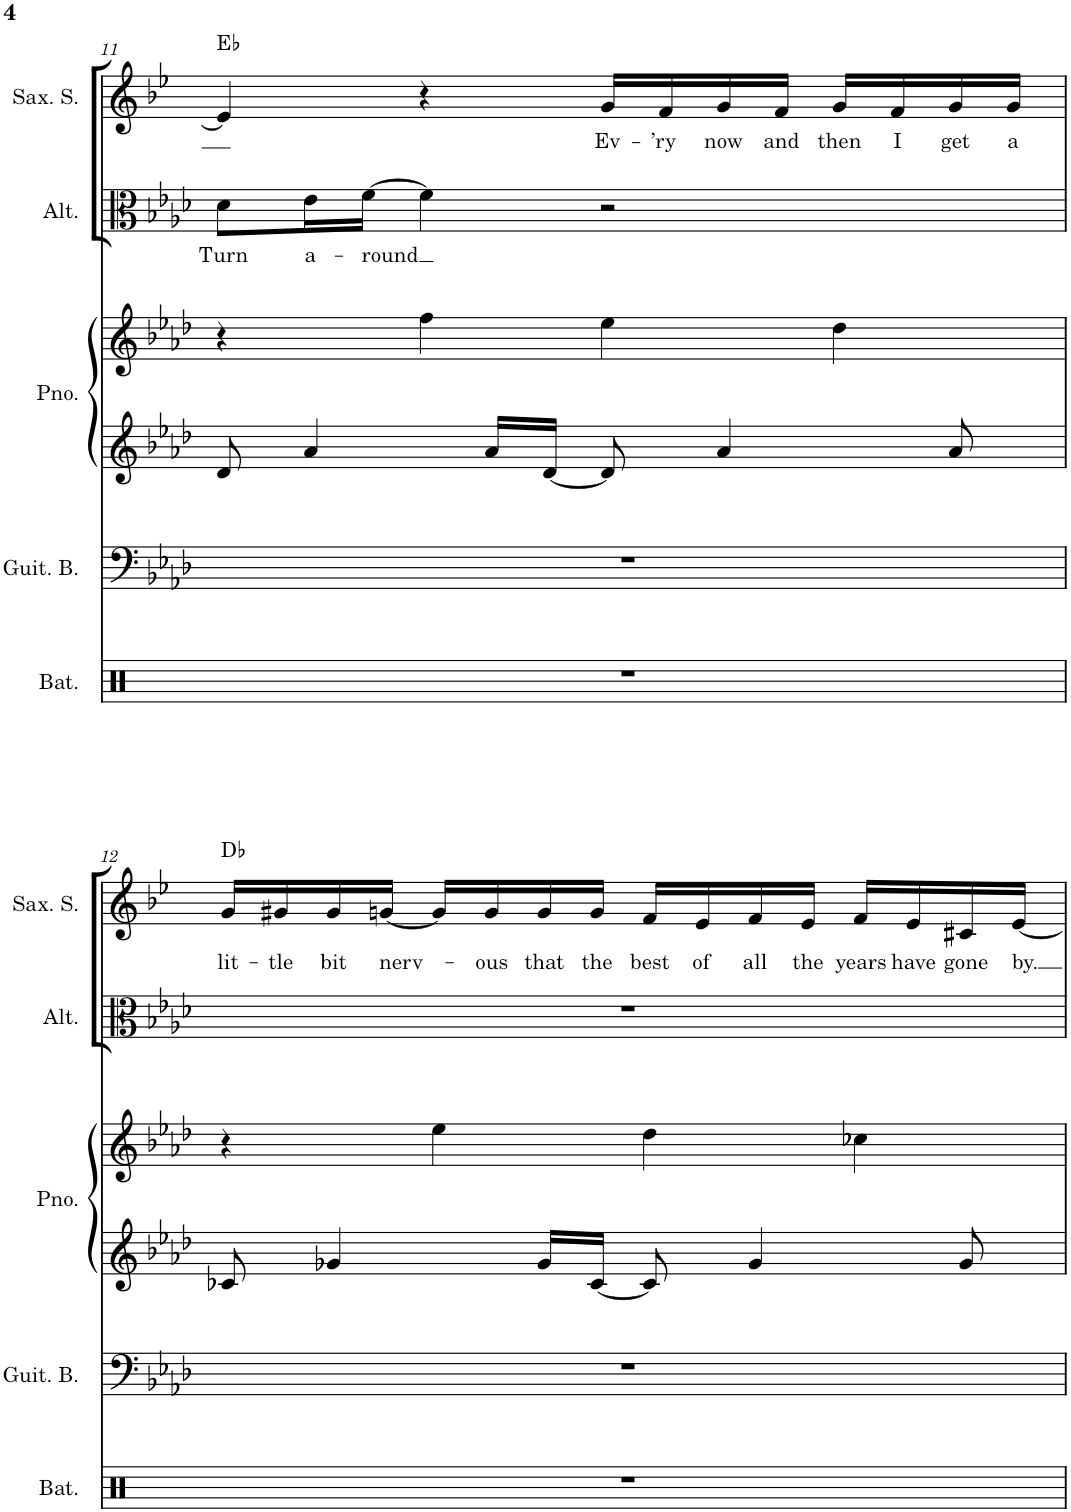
**kern	**kern	**kern	**kern	**kern	**text	**kern	**text	**harte
*part5	*part4	*part3	*part3	*part2	*part2	*part1	*part1	*part1
*staff6	*staff5	*staff4	*staff3	*staff2	*staff2	*staff1	*staff1	*
*I"Set de batterie	*I"Guitare basse	*I"Piano	*	*I"Altos	*	*I"Saxophone soprano	*	*
*I'Bat.	*I'Guit. B.	*I'Pno.	*	*I'Alt.	*	*I'Sax. S.	*	*
!!LO:PB:g=z
*clefX	*clefF4	*clefG2	*clefG2	*clefC3	*	*clefG2	*	*
*	*Trd7c12	*	*	*	*	*Trd1c2	*	*
*k[]	*k[b-e-a-d-]	*k[b-e-a-d-]	*k[b-e-a-d-]	*k[b-e-a-d-]	*	*k[b-e-]	*	*
*M4/4	*M4/4	*M4/4	*M4/4	*M4/4	*	*M4/4	*	*
=11	=11	=11	=11	=11	=11	=11	=11	=11
!	!	!	!	!	!LO:LY:b	!	!	!
1r	1r	8d-/	4r	8d-\L	Turn	4e-/]	.	Eb:maj
!	!	!	!	!	!LO:LY:b	!	!	!
.	.	4a-/	.	16e-\L	a-	.	.	.
!	!	!	!	!	!LO:LY:b	!	!	!
.	.	.	.	[16f\JJ	-round	.	.	.
.	.	.	4ff\	4f\]	.	4r	.	.
.	.	16a-/LL	.	.	.	.	.	.
.	.	[16d-/JJ	.	.	.	.	.	.
!	!	!	!	!	!	!	!LO:LY:b	!
.	.	8d-/]	4ee-\	2r	.	16g/LL	Ev-	.
!	!	!	!	!	!	!	!LO:LY:b	!
.	.	.	.	.	.	16f/	-’ry	.
!	!	!	!	!	!	!	!LO:LY:b	!
.	.	4a-/	.	.	.	16g/	now	.
!	!	!	!	!	!	!	!LO:LY:b	!
.	.	.	.	.	.	16f/JJ	and	.
!	!	!	!	!	!	!	!LO:LY:b	!
.	.	.	4dd-\	.	.	16g/LL	then	.
!	!	!	!	!	!	!	!LO:LY:b	!
.	.	.	.	.	.	16f/	I	.
!	!	!	!	!	!	!	!LO:LY:b	!
.	.	8a-/	.	.	.	16g/	get	.
!	!	!	!	!	!	!	!LO:LY:b	!
.	.	.	.	.	.	16g/JJ	a	.
!!LO:LB:g=z
=12	=12	=12	=12	=12	=12	=12	=12	=12
!	!	!	!	!	!	!	!LO:LY:b	!
1r	1r	8c-X/	4r	1r	.	16g/LL	lit-	Db:maj
!	!	!	!	!	!	!	!LO:LY:b	!
.	.	.	.	.	.	16g#X/	-tle	.
!	!	!	!	!	!	!	!LO:LY:b	!
.	.	4g-X/	.	.	.	16g#/	bit	.
!	!	!	!	!	!	!	!LO:LY:b	!
.	.	.	.	.	.	[16gn/JJ	nerv-	.
.	.	.	4ee-\	.	.	16g/LL]	.	.
!	!	!	!	!	!	!	!LO:LY:b	!
.	.	.	.	.	.	16g/	-ous	.
!	!	!	!	!	!	!	!LO:LY:b	!
.	.	16g-/LL	.	.	.	16g/	that	.
!	!	!	!	!	!	!	!LO:LY:b	!
.	.	[16c-/JJ	.	.	.	16g/JJ	the	.
!	!	!	!	!	!	!	!LO:LY:b	!
.	.	8c-/]	4dd-\	.	.	16f/LL	best	.
!	!	!	!	!	!	!	!LO:LY:b	!
.	.	.	.	.	.	16e-/	of	.
!	!	!	!	!	!	!	!LO:LY:b	!
.	.	4g-/	.	.	.	16f/	all	.
!	!	!	!	!	!	!	!LO:LY:b	!
.	.	.	.	.	.	16e-/JJ	the	.
!	!	!	!	!	!	!	!LO:LY:b	!
.	.	.	4cc-X\	.	.	16f/LL	years	.
!	!	!	!	!	!	!	!LO:LY:b	!
.	.	.	.	.	.	16e-/	have	.
!	!	!	!	!	!	!	!LO:LY:b	!
.	.	8g-/	.	.	.	16c#X/	gone	.
!	!	!	!	!	!	!	!LO:LY:b	!
.	.	.	.	.	.	[16e-/JJ	by.	.
=	=	=	=	=	=	=	=	=
*-	*-	*-	*-	*-	*-	*-	*-	*-
